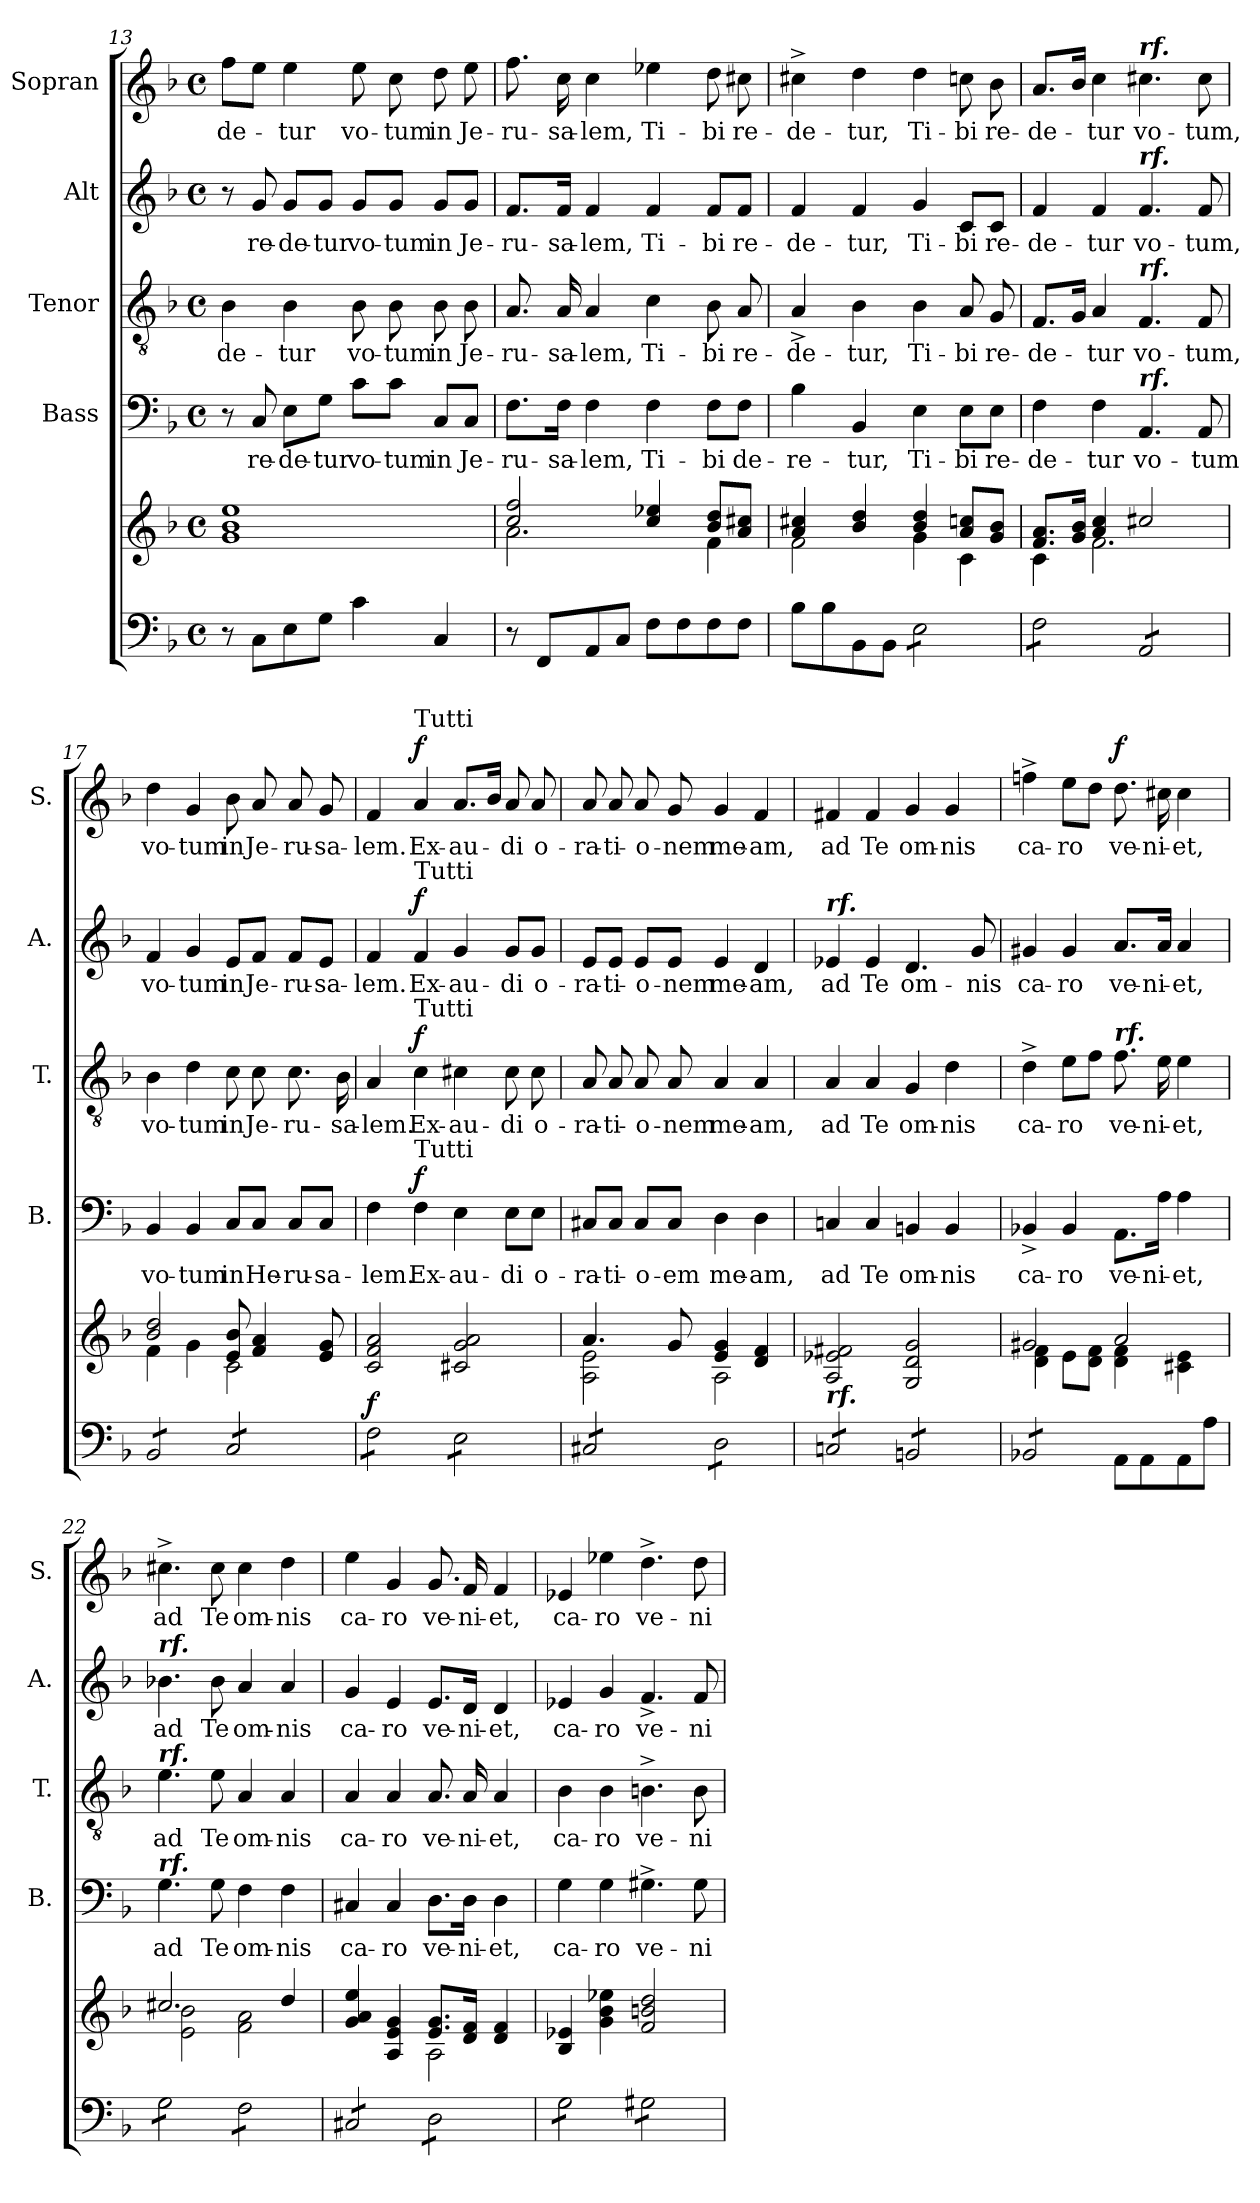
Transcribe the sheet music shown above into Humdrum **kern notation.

**kern	**kern	**dynam	**kern	**text	**dynam	**kern	**text	**dynam	**kern	**text	**dynam	**kern	**text	**dynam
*part5	*part5	*part5	*part4	*part4	*part4	*part3	*part3	*part3	*part2	*part2	*part2	*part1	*part1	*part1
*staff6	*staff5	*staff5/6	*staff4	*staff4	*staff4	*staff3	*staff3	*staff3	*staff2	*staff2	*staff2	*staff1	*staff1	*staff1
*	*	*	*I"Bass	*	*	*I"Tenor	*	*	*I"Alt	*	*	*I"Sopran	*	*
*	*	*	*I'B.	*	*	*I'T.	*	*	*I'A.	*	*	*I'S.	*	*
!!LO:LB:g=z
*clefF4	*clefG2	*	*clefF4	*	*	*clefGv2	*	*	*clefG2	*	*	*clefG2	*	*
*k[b-]	*k[b-]	*	*k[b-]	*	*	*k[b-]	*	*	*k[b-]	*	*	*k[b-]	*	*
*F:	*F:	*	*F:	*	*	*F:	*	*	*F:	*	*	*F:	*	*
*M4/4	*M4/4	*	*M4/4	*	*	*M4/4	*	*	*M4/4	*	*	*M4/4	*	*
*met(c)	*met(c)	*	*met(c)	*	*	*met(c)	*	*	*met(c)	*	*	*met(c)	*	*
=13	=13	=13	=13	=13	=13	=13	=13	=13	=13	=13	=13	=13	=13	=13
!	!	!LO:DY:a=2	!	!	!	!	!LO:LY:b	!LO:DY:a	!	!	!	!	!LO:LY:b	!
8r	1g 1b- 1ee	pf	8r	.	.	4B-\	-de-	pf	8r	.	.	8ff\L	-de-	.
!	!	!	!	!LO:LY:b	!LO:DY:a	!	!	!	!	!LO:LY:b	!	!	!	!
8C\L	.	.	8C/	re-	pf	.	.	.	8g/	re-	.	8ee\J	.	.
!	!	!	!	!LO:LY:b	!	!	!LO:LY:b	!	!	!LO:LY:b	!	!	!LO:LY:b	!
8E\	.	.	8E\L	-de-	.	4B-\	-tur	.	8g/L	-de-	.	4ee\	-tur	.
!	!	!	!	!LO:LY:b	!	!	!	!	!	!LO:LY:b	!	!	!	!
8G\J	.	.	8G\J	-tur	.	.	.	.	8g/J	-tur	.	.	.	.
!	!	!	!	!LO:LY:b	!	!	!LO:LY:b	!	!	!LO:LY:b	!	!	!LO:LY:b	!
4c\	.	.	8c\L	vo-	.	8B-\	vo-	.	8g/L	vo-	.	8ee\	vo-	.
!	!	!	!	!LO:LY:b	!	!	!LO:LY:b	!	!	!LO:LY:b	!	!	!LO:LY:b	!
.	.	.	8c\J	-tum	.	8B-\	-tum	.	8g/J	-tum	.	8cc\	-tum	.
!	!	!	!	!LO:LY:b	!	!	!LO:LY:b	!	!	!LO:LY:b	!	!	!LO:LY:b	!
4C/	.	.	8C/L	in	.	8B-\	in	.	8g/L	in	.	8dd\	in	.
!	!	!	!	!LO:LY:b	!	!	!LO:LY:b	!	!	!LO:LY:b	!	!	!LO:LY:b	!
.	.	.	8C/J	Je-	.	8B-\	Je-	.	8g/J	Je-	.	8ee\	Je-	.
=14	=14	=14	=14	=14	=14	=14	=14	=14	=14	=14	=14	=14	=14	=14
*	*^	*	*	*	*	*	*	*	*	*	*	*	*	*
!	!	!	!	!	!LO:LY:b	!	!	!LO:LY:b	!	!	!LO:LY:b	!	!	!LO:LY:b	!
8r	2cc/ 2ff/	2.a\	.	8.F\L	-ru-	.	8.A/	-ru-	.	8.f/L	-ru-	.	8.ff\	-ru-	.
8FF/L	.	.	.	.	.	.	.	.	.	.	.	.	.	.	.
!	!	!	!	!	!LO:LY:b	!	!	!LO:LY:b	!	!	!LO:LY:b	!	!	!LO:LY:b	!
.	.	.	.	16F\Jk	-sa-	.	16A/	-sa-	.	16f/Jk	-sa-	.	16cc\	-sa-	.
!	!	!	!	!	!LO:LY:b	!	!	!LO:LY:b	!	!	!LO:LY:b	!	!	!LO:LY:b	!
8AA/	.	.	.	4F\	-lem,	.	4A/	-lem,	.	4f/	-lem,	.	4cc\	-lem,	.
8C/J	.	.	.	.	.	.	.	.	.	.	.	.	.	.	.
!	!	!	!	!	!LO:LY:b	!	!	!LO:LY:b	!	!	!LO:LY:b	!	!	!LO:LY:b	!
8F\L	4cc/ 4ee-X/	.	.	4F\	Ti-	.	4c\	Ti-	.	4f/	Ti-	.	4ee-X\	Ti-	.
8F\	.	.	.	.	.	.	.	.	.	.	.	.	.	.	.
!	!	!	!	!	!LO:LY:b	!	!	!LO:LY:b	!	!	!LO:LY:b	!	!	!LO:LY:b	!
8F\	8b-/ 8dd/L	4f\	.	8F\L	-bi	.	8B-\	-bi	.	8f/L	-bi	.	8dd\	-bi	.
!	!	!	!	!	!LO:LY:b	!	!	!LO:LY:b	!	!	!LO:LY:b	!	!	!LO:LY:b	!
8F\J	8a/ 8cc#X/J	.	.	8F\J	de-	.	8A/	re-	.	8f/J	re-	.	8cc#X\	re-	.
=15	=15	=15	=15	=15	=15	=15	=15	=15	=15	=15	=15	=15	=15	=15	=15
!	!	!	!	!	!LO:LY:b	!	!	!LO:LY:b	!	!	!LO:LY:b	!	!	!LO:LY:b	!
8B-\L	4a/ 4cc#X/	2f\	.	4B-\	-re-	.	4A^>/	-de-	.	4f/	-de-	.	4cc#X^>\	-de-	.
8B-\	.	.	.	.	.	.	.	.	.	.	.	.	.	.	.
!	!	!	!	!	!LO:LY:b	!	!	!LO:LY:b	!	!	!LO:LY:b	!	!	!LO:LY:b	!
8BB-\	4b-/ 4dd/	.	.	4BB-/	-tur,	.	4B-\	-tur,	.	4f/	-tur,	.	4dd\	-tur,	.
8BB-\J	.	.	.	.	.	.	.	.	.	.	.	.	.	.	.
!LO:TX:a:t=. . . .	!	!	!	!	!	!	!	!	!	!	!	!	!	!	!
!	!	!	!	!	!LO:LY:b	!	!	!LO:LY:b	!	!	!LO:LY:b	!	!	!LO:LY:b	!
*tremolo	*	*	*	*	*	*	*	*	*	*	*	*	*	*	*
8E\L	4b-/ 4dd/	4g\	.	4E\	Ti-	.	4B-\	Ti-	.	4g/	Ti-	.	4dd\	Ti-	.
8E\	.	.	.	.	.	.	.	.	.	.	.	.	.	.	.
!	!	!	!	!	!LO:LY:b	!	!	!LO:LY:b	!	!	!LO:LY:b	!	!	!LO:LY:b	!
8E\	8a/ 8ccn/L	4c\	.	8E\L	-bi	.	8A/	-bi	.	8c/L	-bi	.	8ccn\	-bi	.
!	!	!	!	!	!LO:LY:b	!	!	!LO:LY:b	!	!	!LO:LY:b	!	!	!LO:LY:b	!
8E\J	8g/ 8b-/J	.	.	8E\J	re-	.	8G/	re-	.	8c/J	re-	.	8b-\	re-	.
=16	=16	=16	=16	=16	=16	=16	=16	=16	=16	=16	=16	=16	=16	=16	=16
!	!	!	!	!	!LO:LY:b	!	!	!LO:LY:b	!	!	!LO:LY:b	!	!	!LO:LY:b	!
8F\L	8.f/ 8.a/L	4c\	.	4F\	-de-	.	8.F/L	-de-	.	4f/	-de-	.	8.a/L	-de-	.
8F\	.	.	.	.	.	.	.	.	.	.	.	.	.	.	.
.	16g/ 16b-/Jk	.	.	.	.	.	16G/Jk	.	.	.	.	.	16b-/Jk	.	.
!	!	!	!	!	!LO:LY:b	!	!	!LO:LY:b	!	!	!LO:LY:b	!	!	!LO:LY:b	!
8F\	4a/ 4cc/	2.f\	.	4F\	-tur	.	4A/	-tur	.	4f/	-tur	.	4cc\	-tur	.
8F\J	.	.	.	.	.	.	.	.	.	.	.	.	.	.	.
!	!	!	!	!	!	!	!	!	!	!	!	!	!LO:TX:a:Bi:t=rf.	!	!
!	!	!	!	!	!	!	!	!	!	!LO:TX:a:Bi:t=rf.	!	!	!	!	!
!	!	!	!	!	!	!	!LO:TX:a:Bi:t=rf.	!	!	!	!	!	!	!	!
!	!	!	!	!LO:TX:a:Bi:t=rf.	!	!	!	!	!	!	!	!	!	!	!
!	!	!	!	!	!LO:LY:b	!	!	!LO:LY:b	!	!	!LO:LY:b	!	!	!LO:LY:b	!
8AA/L	2cc#X/	.	.	4.AA/	vo-	.	4.F/	vo-	.	4.f/	vo-	.	4.cc#X\	vo-	.
8AA/	.	.	.	.	.	.	.	.	.	.	.	.	.	.	.
8AA/	.	.	.	.	.	.	.	.	.	.	.	.	.	.	.
!	!	!	!	!	!LO:LY:b	!	!	!LO:LY:b	!	!	!LO:LY:b	!	!	!LO:LY:b	!
8AA/J	.	.	.	8AA/	-tum	.	8F/	-tum,	.	8f/	-tum,	.	8cc#\	-tum,	.
!!LO:PB:g=z
=17	=17	=17	=17	=17	=17	=17	=17	=17	=17	=17	=17	=17	=17	=17	=17
!	!	!	!	!	!LO:LY:b	!	!	!LO:LY:b	!	!	!LO:LY:b	!	!	!LO:LY:b	!
8BB-/L	2b-/ 2dd/	4f\	.	4BB-/	vo-	.	4B-\	vo-	.	4f/	vo-	.	4dd\	vo-	.
8BB-/	.	.	.	.	.	.	.	.	.	.	.	.	.	.	.
!	!	!	!	!	!LO:LY:b	!	!	!LO:LY:b	!	!	!LO:LY:b	!	!	!LO:LY:b	!
8BB-/	.	4g\	.	4BB-/	-tum	.	4d\	-tum	.	4g/	-tum	.	4g/	-tum	.
8BB-/J	.	.	.	.	.	.	.	.	.	.	.	.	.	.	.
!	!	!	!	!	!LO:LY:b	!	!	!LO:LY:b	!	!	!LO:LY:b	!	!	!LO:LY:b	!
8C/L	8e/ 8b-/	2c\	.	8C/L	in	.	8c\	in	.	8e/L	in	.	8b-\	in	.
!	!	!	!	!	!LO:LY:b	!	!	!LO:LY:b	!	!	!LO:LY:b	!	!	!LO:LY:b	!
8C/	4f/ 4a/	.	.	8C/J	He-	.	8c\	Je-	.	8f/J	Je-	.	8a/	Je-	.
!	!	!	!	!	!LO:LY:b	!	!	!LO:LY:b	!	!	!LO:LY:b	!	!	!LO:LY:b	!
8C/	.	.	.	8C/L	-ru-	.	8.c\	-ru-	.	8f/L	-ru-	.	8a/	-ru-	.
!	!	!	!	!	!LO:LY:b	!	!	!	!	!	!LO:LY:b	!	!	!LO:LY:b	!
8C/J	8e/ 8g/	.	.	8C/J	-sa-	.	.	.	.	8e/J	-sa-	.	8g/	-sa-	.
!	!	!	!	!	!	!	!	!LO:LY:b	!	!	!	!	!	!	!
.	.	.	.	.	.	.	16B-\	-sa-	.	.	.	.	.	.	.
*	*v	*v	*	*	*	*	*	*	*	*	*	*	*	*	*
=18	=18	=18	=18	=18	=18	=18	=18	=18	=18	=18	=18	=18	=18	=18
!	!	!LO:DY:a=2	!	!LO:LY:b	!	!	!LO:LY:b	!	!	!LO:LY:b	!	!	!LO:LY:b	!
8F\L	2c/ 2f/ 2a/	f	4F\	-lem.	.	4A/	-lem.	.	4f/	-lem.	.	4f/	-lem.	.
8F\	.	.	.	.	.	.	.	.	.	.	.	.	.	.
!	!	!	!	!	!	!	!	!	!	!	!	!LO:TX:a:t=Tutti	!	!
!	!	!	!	!	!	!	!	!	!LO:TX:a:t=Tutti	!	!	!	!	!
!	!	!	!	!	!	!LO:TX:a:t=Tutti	!	!	!	!	!	!	!	!
!	!	!	!LO:TX:a:t=Tutti	!	!	!	!	!	!	!	!	!	!	!
!	!	!	!	!LO:LY:b	!LO:DY:a	!	!LO:LY:b	!LO:DY:a	!	!LO:LY:b	!LO:DY:a	!	!LO:LY:b	!LO:DY:a
8F\	.	.	4F\	Ex-	f	4c\	Ex-	f	4f/	Ex-	f	4a/	Ex-	f
8F\J	.	.	.	.	.	.	.	.	.	.	.	.	.	.
!	!	!	!	!LO:LY:b	!	!	!LO:LY:b	!	!	!LO:LY:b	!	!	!LO:LY:b	!
8E\L	2c#X/ 2g/ 2a/	.	4E\	-au-	.	4c#X\	-au-	.	4g/	-au-	.	8.a/L	-au-	.
8E\	.	.	.	.	.	.	.	.	.	.	.	.	.	.
.	.	.	.	.	.	.	.	.	.	.	.	16b-/Jk	.	.
!	!	!	!	!LO:LY:b	!	!	!LO:LY:b	!	!	!LO:LY:b	!	!	!LO:LY:b	!
8E\	.	.	8E\L	-di	.	8c#\	-di	.	8g/L	-di	.	8a/	-di	.
!	!	!	!	!LO:LY:b	!	!	!LO:LY:b	!	!	!LO:LY:b	!	!	!LO:LY:b	!
8E\J	.	.	8E\J	o-	.	8c#\	o-	.	8g/J	o-	.	8a/	o-	.
=19	=19	=19	=19	=19	=19	=19	=19	=19	=19	=19	=19	=19	=19	=19
*	*^	*	*	*	*	*	*	*	*	*	*	*	*	*
!	!	!	!	!	!LO:LY:b	!	!	!LO:LY:b	!	!	!LO:LY:b	!	!	!LO:LY:b	!
8C#X/L	4.a/	2A\ 2e\	.	8C#X/L	-ra-	.	8A/	-ra-	.	8e/L	-ra-	.	8a/	-ra-	.
!	!	!	!	!	!LO:LY:b	!	!	!LO:LY:b	!	!	!LO:LY:b	!	!	!LO:LY:b	!
8C#X/	.	.	.	8C#/J	-ti-	.	8A/	-ti-	.	8e/J	-ti-	.	8a/	-ti-	.
!	!	!	!	!	!LO:LY:b	!	!	!LO:LY:b	!	!	!LO:LY:b	!	!	!LO:LY:b	!
8C#X/	.	.	.	8C#/L	-o-	.	8A/	-o-	.	8e/L	-o-	.	8a/	-o-	.
!	!	!	!	!	!LO:LY:b	!	!	!LO:LY:b	!	!	!LO:LY:b	!	!	!LO:LY:b	!
8C#X/J	8g/	.	.	8C#/J	-em	.	8A/	-nem	.	8e/J	-nem	.	8g/	-nem	.
!	!	!	!	!	!LO:LY:b	!	!	!LO:LY:b	!	!	!LO:LY:b	!	!	!LO:LY:b	!
8D\L	4e/ 4g/	2A\	.	4D\	me-	.	4A/	me-	.	4e/	me-	.	4g/	me-	.
8D\	.	.	.	.	.	.	.	.	.	.	.	.	.	.	.
!	!	!	!	!	!LO:LY:b	!	!	!LO:LY:b	!	!	!LO:LY:b	!	!	!LO:LY:b	!
8D\	4d/ 4f/	.	.	4D\	-am,	.	4A/	-am,	.	4d/	-am,	.	4f/	-am,	.
8D\J	.	.	.	.	.	.	.	.	.	.	.	.	.	.	.
*	*v	*v	*	*	*	*	*	*	*	*	*	*	*	*	*
=20	=20	=20	=20	=20	=20	=20	=20	=20	=20	=20	=20	=20	=20	=20
!	!	!	!	!	!	!	!	!	!LO:TX:a:Bi:t=rf.	!	!	!	!	!
!LO:TX:a:Bi:t=rf.	!	!	!	!	!	!	!	!	!	!	!	!	!	!
!	!	!	!	!LO:LY:b	!LO:DY:a	!	!LO:LY:b	!LO:DY:a	!	!LO:LY:b	!	!	!LO:LY:b	!LO:DY:a
8Cn/L	2A/ 2e-X/ 2f#X/	.	4Cn/	ad	pf	4A/	ad	pf	4e-X/	ad	.	4f#X/	ad	pf
8Cn/	.	.	.	.	.	.	.	.	.	.	.	.	.	.
!	!	!	!	!LO:LY:b	!	!	!LO:LY:b	!	!	!LO:LY:b	!	!	!LO:LY:b	!
8Cn/	.	.	4C/	Te	.	4A/	Te	.	4e-/	Te	.	4f#/	Te	.
8Cn/J	.	.	.	.	.	.	.	.	.	.	.	.	.	.
!	!	!	!	!LO:LY:b	!	!	!LO:LY:b	!	!	!LO:LY:b	!	!	!LO:LY:b	!
8BBn/L	2G/ 2d/ 2g/	.	4BBn/	om-	.	4G/	om-	.	4.d/	om-	.	4g/	om-	.
8BBn/	.	.	.	.	.	.	.	.	.	.	.	.	.	.
!	!	!	!	!LO:LY:b	!	!	!LO:LY:b	!	!	!	!	!	!LO:LY:b	!
8BBn/	.	.	4BB/	-nis	.	4d\	-nis	.	.	.	.	4g/	-nis	.
!	!	!	!	!	!	!	!	!	!	!LO:LY:b	!	!	!	!
8BBn/J	.	.	.	.	.	.	.	.	8g/	-nis	.	.	.	.
!!LO:LB:g=z
=21	=21	=21	=21	=21	=21	=21	=21	=21	=21	=21	=21	=21	=21	=21
*	*^	*	*	*	*	*	*	*	*	*	*	*	*	*
!	!	!	!	!	!LO:LY:b	!	!	!LO:LY:b	!	!	!LO:LY:b	!	!	!LO:LY:b	!
8BB-X/L	2g#X/	4d\ 4f\	.	4BB-X^>/	ca-	.	4d^>\	ca-	.	4g#X/	ca-	.	4ffn^>\	ca-	.
8BB-X/	.	.	.	.	.	.	.	.	.	.	.	.	.	.	.
!	!	!	!	!	!LO:LY:b	!	!	!LO:LY:b	!	!	!LO:LY:b	!	!	!LO:LY:b	!
8BB-X/	.	8e\L	.	4BB-/	-ro	.	8e\L	-ro	.	4g#/	-ro	.	8ee\L	-ro	.
8BB-X/J	.	8d\ 8f\J	.	.	.	.	8f\J	.	.	.	.	.	8dd\J	.	.
*Xtremolo	*	*	*	*	*	*	*	*	*	*	*	*	*	*	*
!	!	!	!	!	!	!	!LO:TX:a:Bi:t=rf.	!	!	!	!	!	!	!	!
!	!	!	!	!	!LO:LY:b	!	!	!LO:LY:b	!	!	!LO:LY:b	!	!	!LO:LY:b	!LO:DY:a
8AA\L	2a/	4d\ 4f\	.	8.AA\L	ve-	.	8.f\	ve-	.	8.a/L	ve-	.	8.dd\	ve-	f
8AA\	.	.	.	.	.	.	.	.	.	.	.	.	.	.	.
!	!	!	!	!	!LO:LY:b	!	!	!LO:LY:b	!	!	!LO:LY:b	!	!	!LO:LY:b	!
.	.	.	.	16A\Jk	-ni-	.	16e\	-ni-	.	16a/Jk	-ni-	.	16cc#X\	-ni-	.
!	!	!	!	!	!LO:LY:b	!	!	!LO:LY:b	!	!	!LO:LY:b	!	!	!LO:LY:b	!
8AA\	.	4c#X\ 4e\	.	4A\	-et,	.	4e\	-et,	.	4a/	-et,	.	4cc#\	-et,	.
8A\J	.	.	.	.	.	.	.	.	.	.	.	.	.	.	.
=22	=22	=22	=22	=22	=22	=22	=22	=22	=22	=22	=22	=22	=22	=22	=22
!	!	!	!	!	!	!	!	!	!	!LO:TX:a:Bi:t=rf.	!	!	!	!	!
!	!	!	!	!	!	!	!LO:TX:a:Bi:t=rf.	!	!	!	!	!	!	!	!
!	!	!	!	!LO:TX:a:Bi:t=rf.	!	!	!	!	!	!	!	!	!	!	!
!LO:TX:a:Bi:t=rf.	!	!	!	!	!	!	!	!	!	!	!	!	!	!	!
!	!	!	!	!	!LO:LY:b	!	!	!LO:LY:b	!	!	!LO:LY:b	!	!	!LO:LY:b	!
*tremolo	*	*	*	*	*	*	*	*	*	*	*	*	*	*	*
8G\L	2.cc#X/	2e\ 2b-\	.	4.G\	ad	.	4.e\	ad	.	4.b-X\	ad	.	4.cc#X^>\	ad	.
8G\	.	.	.	.	.	.	.	.	.	.	.	.	.	.	.
8G\	.	.	.	.	.	.	.	.	.	.	.	.	.	.	.
!	!	!	!	!	!LO:LY:b	!	!	!LO:LY:b	!	!	!LO:LY:b	!	!	!LO:LY:b	!
8G\J	.	.	.	8G\	Te	.	8e\	Te	.	8b-\	Te	.	8cc#\	Te	.
!	!	!	!	!	!LO:LY:b	!	!	!LO:LY:b	!	!	!LO:LY:b	!	!	!LO:LY:b	!
8F\L	.	2f\ 2a\	.	4F\	om-	.	4A/	om-	.	4a/	om-	.	4cc#\	om-	.
8F\	.	.	.	.	.	.	.	.	.	.	.	.	.	.	.
!	!	!	!	!	!LO:LY:b	!	!	!LO:LY:b	!	!	!LO:LY:b	!	!	!LO:LY:b	!
8F\	4dd/	.	.	4F\	-nis	.	4A/	-nis	.	4a/	-nis	.	4dd\	-nis	.
8F\J	.	.	.	.	.	.	.	.	.	.	.	.	.	.	.
=23	=23	=23	=23	=23	=23	=23	=23	=23	=23	=23	=23	=23	=23	=23	=23
!	!	!	!	!	!LO:LY:b	!	!	!LO:LY:b	!	!	!LO:LY:b	!	!	!LO:LY:b	!
8C#X/L	4g/ 4a/ 4ee/	2ryy	.	4C#X/	ca-	.	4A/	ca-	.	4g/	ca-	.	4ee\	ca-	.
8C#X/	.	.	.	.	.	.	.	.	.	.	.	.	.	.	.
!	!	!	!	!	!LO:LY:b	!	!	!LO:LY:b	!	!	!LO:LY:b	!	!	!LO:LY:b	!
8C#X/	4A/ 4e/ 4g/	.	.	4C#/	-ro	.	4A/	-ro	.	4e/	-ro	.	4g/	-ro	.
8C#X/J	.	.	.	.	.	.	.	.	.	.	.	.	.	.	.
!	!	!	!	!	!LO:LY:b	!	!	!LO:LY:b	!	!	!LO:LY:b	!	!	!LO:LY:b	!
8D\L	8.e/ 8.g/L	2A\	.	8.D\L	ve-	.	8.A/	ve-	.	8.e/L	ve-	.	8.g/	ve-	.
8D\	.	.	.	.	.	.	.	.	.	.	.	.	.	.	.
!	!	!	!	!	!LO:LY:b	!	!	!LO:LY:b	!	!	!LO:LY:b	!	!	!LO:LY:b	!
.	16d/ 16f/Jk	.	.	16D\Jk	-ni-	.	16A/	-ni-	.	16d/Jk	-ni-	.	16f/	-ni-	.
!	!	!	!	!	!LO:LY:b	!	!	!LO:LY:b	!	!	!LO:LY:b	!	!	!LO:LY:b	!
8D\	4d/ 4f/	.	.	4D\	-et,	.	4A/	-et,	.	4d/	-et,	.	4f/	-et,	.
8D\J	.	.	.	.	.	.	.	.	.	.	.	.	.	.	.
*	*v	*v	*	*	*	*	*	*	*	*	*	*	*	*	*
=24	=24	=24	=24	=24	=24	=24	=24	=24	=24	=24	=24	=24	=24	=24
!	!	!	!	!LO:LY:b	!	!	!LO:LY:b	!	!	!LO:LY:b	!	!	!LO:LY:b	!
8G\L	4B-/ 4e-X/	.	4G\	ca-	.	4B-\	ca-	.	4e-X/	ca-	.	4e-X/	ca-	.
8G\	.	.	.	.	.	.	.	.	.	.	.	.	.	.
!	!	!	!	!LO:LY:b	!	!	!LO:LY:b	!	!	!LO:LY:b	!	!	!LO:LY:b	!
8G\	4g\ 4b-\ 4ee-X\	.	4G\	-ro	.	4B-\	-ro	.	4g/	-ro	.	4ee-X\	-ro	.
8G\J	.	.	.	.	.	.	.	.	.	.	.	.	.	.
!	!	!LO:DY:a=2	!	!LO:LY:b	!	!	!LO:LY:b	!	!	!LO:LY:b	!	!	!LO:LY:b	!
8G#X\L	2f/ 2bn/ 2dd/	pf	4.G#X^>\	ve-	.	4.Bn^>\	ve-	.	4.f^>/	ve-	.	4.dd^>\	ve-	.
8G#X\	.	.	.	.	.	.	.	.	.	.	.	.	.	.
8G#X\	.	.	.	.	.	.	.	.	.	.	.	.	.	.
!	!	!	!	!LO:LY:b	!	!	!LO:LY:b	!	!	!LO:LY:b	!	!	!LO:LY:b	!
8G#X\J	.	.	8G#\	-ni-	.	8B\	-ni-	.	8f/	-ni-	.	8dd\	-ni-	.
*Xtremolo	*	*	*	*	*	*	*	*	*	*	*	*	*	*
=	=	=	=	=	=	=	=	=	=	=	=	=	=	=
*-	*-	*-	*-	*-	*-	*-	*-	*-	*-	*-	*-	*-	*-	*-
